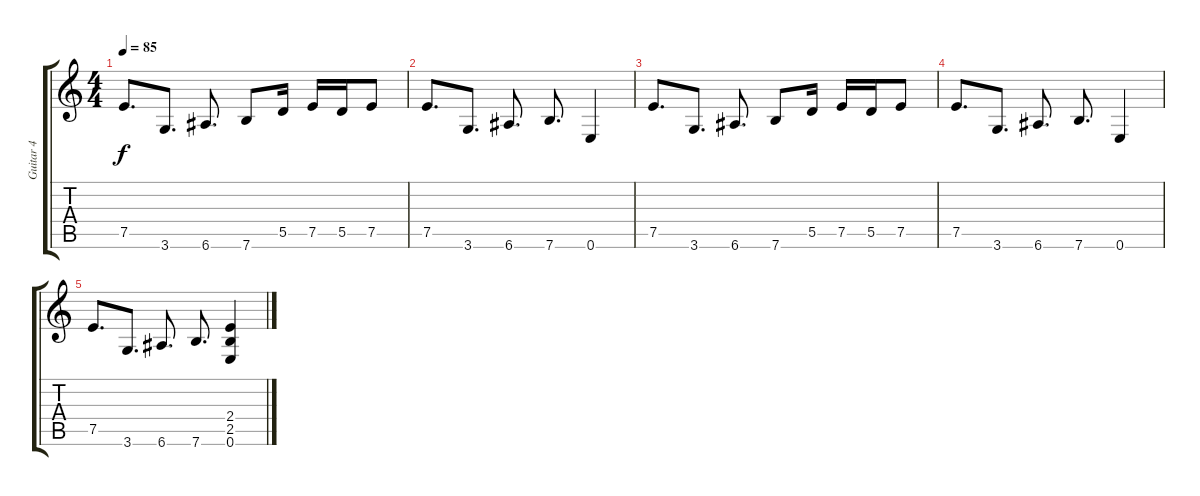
\track ("Guitar 4" "Guitar 4") {instrument distortionguitar}
\staff {score tabs}
\tuning (E4 B3 G3 D3 A2 E2) {hide}
\ts (4 4)
\tempo 85
\clef g2
\ks c
7.5.8{d dy f} 3.6.8{d} 6.6.8{d} 7.6.8 5.5.16 7.5.16 5.5.16 7.5.8 |
7.5.8{d} 3.6.8{d} 6.6.8{d} 7.6.8{d} 0.6.4 |
7.5.8{d} 3.6.8{d} 6.6.8{d} 7.6.8 5.5.16 7.5.16 5.5.16 7.5.8 |
7.5.8{d} 3.6.8{d} 6.6.8{d} 7.6.8{d} 0.6.4 |
7.5.8{d} 3.6.8{d} 6.6.8{d} 7.6.8{d} (2.4 2.5 0.6).4
